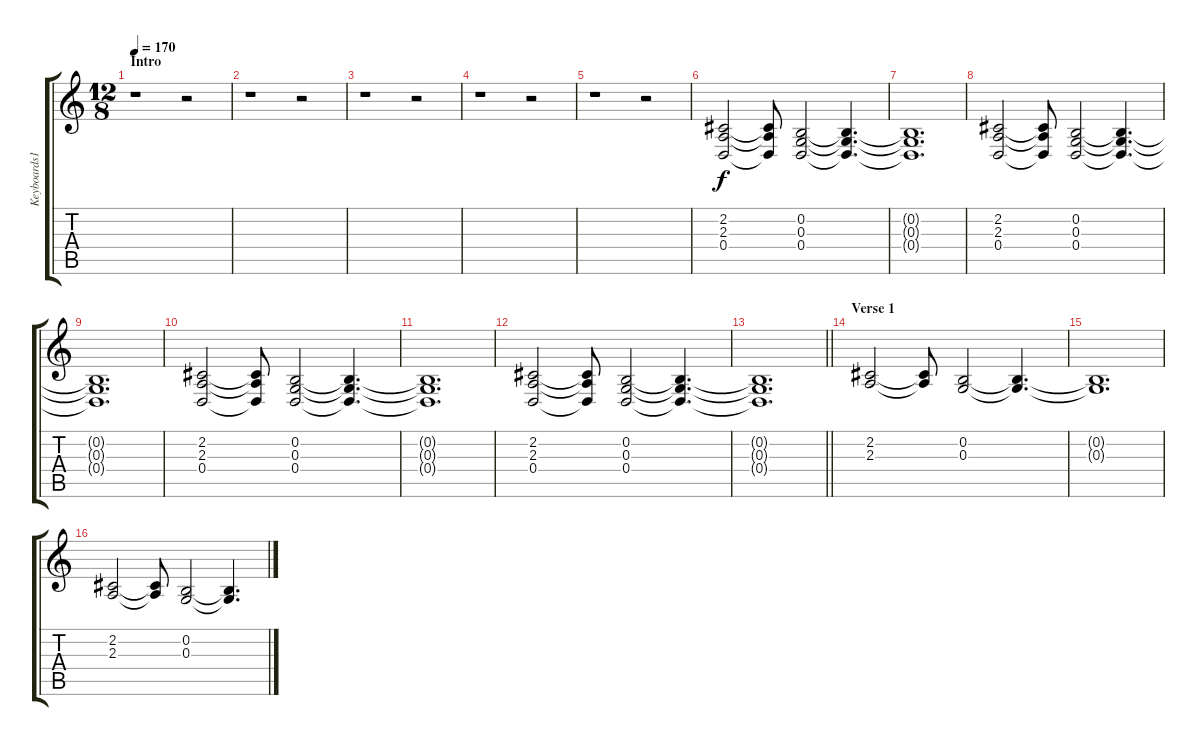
\track ("Keyboards1" "Keyboards1") {instrument lead8bassandlead}
\staff {score tabs}
\tuning (E4 B3 G3 D3 A2 E2) {hide}
\ts (12 8)
\section ("" "Intro")
\tempo 170
\clef g2
\ks c
r.1{dy f instrument lead8bassandlead} r.2 |
r.1 r.2 |
r.1 r.2 |
r.1 r.2 |
r.1 r.2 |
(2.2 2.3 0.4).2 (2.2{t} 2.3{t} 0.4{t}).8 (0.2 0.3 0.4).2 (0.2{t} 0.3{t} 0.4{t}).4{d} |
(0.2{t} 0.3{t} 0.4{t}).1{d} |
(2.2 2.3 0.4).2 (2.2{t} 2.3{t} 0.4{t}).8 (0.2 0.3 0.4).2 (0.2{t} 0.3{t} 0.4{t}).4{d} |
(0.2{t} 0.3{t} 0.4{t}).1{d} |
(2.2 2.3 0.4).2 (2.2{t} 2.3{t} 0.4{t}).8 (0.2 0.3 0.4).2 (0.2{t} 0.3{t} 0.4{t}).4{d} |
(0.2{t} 0.3{t} 0.4{t}).1{d} |
(2.2 2.3 0.4).2 (2.2{t} 2.3{t} 0.4{t}).8 (0.2 0.3 0.4).2 (0.2{t} 0.3{t} 0.4{t}).4{d} |
\barLineRight lightlight
(0.2{t} 0.3{t} 0.4{t}).1{d} |
\section ("" "Verse 1")
(2.2 2.3).2 (2.2{t} 2.3{t}).8 (0.2 0.3).2 (0.2{t} 0.3{t}).4{d} |
(0.2{t} 0.3{t}).1{d} |
(2.2 2.3).2 (2.2{t} 2.3{t}).8 (0.2 0.3).2 (0.2{t} 0.3{t}).4{d}
